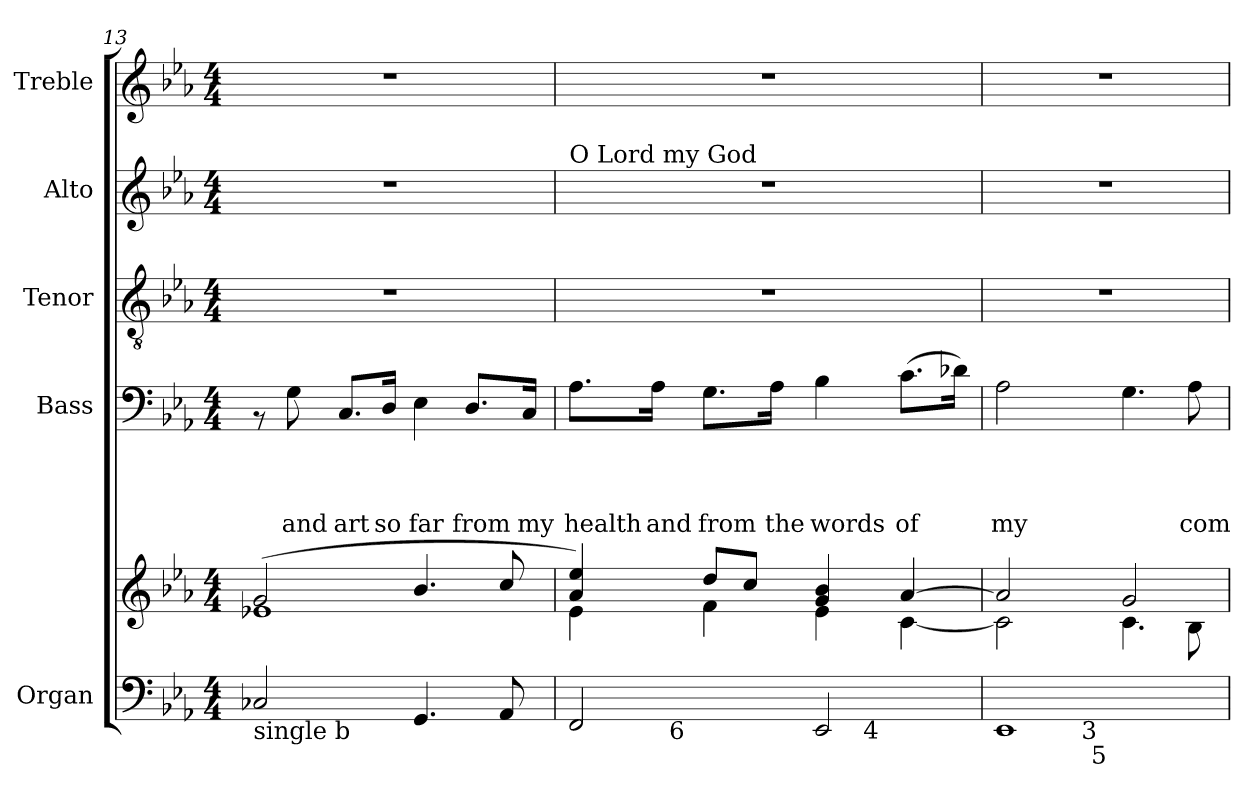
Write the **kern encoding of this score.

**kern	**kern	**kern	**text	**text	**text	**text	**kern	**kern	**kern
*part5	*part5	*part4	*part4	*part4	*part4	*part4	*part3	*part2	*part1
*staff6	*staff5	*staff4	*staff4	*staff4	*staff4	*staff4	*staff3	*staff2	*staff1
*I"Organ	*	*I"Bass	*	*	*	*	*I"Tenor	*I"Alto	*I"Treble
*	*	*I'B	*	*	*	*	*I'T	*I'A	*I'Tr
*clefF4	*clefG2	*clefF4	*	*	*	*	*clefGv2	*clefG2	*clefG2
*k[b-e-a-]	*k[b-e-a-]	*k[b-e-a-]	*	*	*	*	*k[b-e-a-]	*k[b-e-a-]	*k[b-e-a-]
*E-:	*E-:	*E-:	*	*	*	*	*E-:	*E-:	*E-:
*M4/4	*M4/4	*M4/4	*	*	*	*	*M4/4	*M4/4	*M4/4
=13	=13	=13	=13	=13	=13	=13	=13	=13	=13
*	*^	*	*	*	*	*	*	*	*
!LO:TX:b:t=single b	!	!	!	!	!	!	!	!	!	!
2C-/	2g/	(<1e-X	8rAA	.	.	.	.	1r	1r	1r
!	!	!	!	!	!	!	!LO:LY:b	!	!	!
.	.	.	8G\	.	.	.	and	.	.	.
!	!	!	!	!	!	!	!LO:LY:b	!	!	!
.	.	.	8.C/L	.	.	.	art	.	.	.
!	!	!	!	!	!	!	!LO:LY:b	!	!	!
.	.	.	16D/Jk	.	.	.	so	.	.	.
!	!	!	!	!	!	!	!LO:LY:b	!	!	!
4.GG/	4.b-/	.	4E-\	.	.	.	far	.	.	.
!	!	!	!	!	!	!	!LO:LY:b	!	!	!
.	.	.	8.D/L	.	.	.	from	.	.	.
8AA-/	8cc/	.	.	.	.	.	.	.	.	.
!	!	!	!	!	!	!	!LO:LY:b	!	!	!
.	.	.	16C/Jk	.	.	.	my	.	.	.
=14	=14	=14	=14	=14	=14	=14	=14	=14	=14	=14
!	!	!	!	!	!	!	!	!	!LO:TX:a:t=O Lord my God	!
!	!	!	!	!	!	!	!LO:LY:b	!	!	!
*^	*	*	*	*	*	*	*	*	*	*
*	*^	*	*	*	*	*	*	*	*	*	*
2FF/	8ryy	2ryy	4e-\	4a-/ 4ee-/)	8.A-\L	.	.	.	health	1r	1r	1r
.	16ryy	.	.	.	.	.	.	.	.	.	.	.
!	!	!	!	!	!	!	!	!	!LO:LY:b	!	!	!
.	64ryy	.	.	.	16A-\Jk	.	.	.	and	.	.	.
!	!LO:TX:b:t=6	!	!	!	!	!	!	!	!	!	!	!
.	2ryy	.	.	.	.	.	.	.	.	.	.	.
!	!	!	!	!	!	!	!	!	!LO:LY:b	!	!	!
.	.	.	8dd/L	4f\	8.G\L	.	.	.	from	.	.	.
.	.	.	8cc/J	.	.	.	.	.	.	.	.	.
!	!	!	!	!	!	!	!	!	!LO:LY:b	!	!	!
.	.	.	.	.	16A-\Jk	.	.	.	the	.	.	.
!	!	!	!	!	!	!	!	!	!LO:LY:b	!	!	!
2EE-</	.	8ryy	4g/ 4b-/	4e-\	4B-\	.	.	.	words	.	.	.
.	.	32ryy	.	.	.	.	.	.	.	.	.	.
!	!	!LO:TX:b:t=4	!	!	!	!	!	!	!	!	!	!
.	.	4ryy	.	.	.	.	.	.	.	.	.	.
.	4ryy	.	.	.	.	.	.	.	.	.	.	.
!	!	!	!	!	!	!	!	!	!LO:LY:b	!	!	!
.	.	.	[>4a-/	[<4c\	(>8.c\L	.	.	.	of	.	.	.
.	.	16.ryy	.	.	.	.	.	.	.	.	.	.
.	.	.	.	.	16d-X\Jk)	.	.	.	.	.	.	.
.	32.ryy	.	.	.	.	.	.	.	.	.	.	.
=15	=15	=15	=15	=15	=15	=15	=15	=15	=15	=15	=15	=15
!	!	!	!	!	!	!	!	!	!LO:LY:b	!	!	!
1EE-	4.ryy	4ryy	2a-/]	2c\]	2A-\	.	.	.	my	1r	1r	1r
.	.	8ryy	.	.	.	.	.	.	.	.	.	.
!	!LO:TX:b:t=3	!	!	!	!	!	!	!	!	!	!	!
.	2ryy	64ryy	.	.	.	.	.	.	.	.	.	.
!	!	!LO:TX:b:t=5	!	!	!	!	!	!	!	!	!	!
.	.	2ryy	.	.	.	.	.	.	.	.	.	.
.	.	.	2g/	4.c\	4.G\	.	.	.	.	.	.	.
!	!	!	!	!	!	!	!	!	!LO:LY:b	!	!	!
.	8ryy	.	.	8B-\	8A-\	.	.	.	com-	.	.	.
.	.	16..ryy	.	.	.	.	.	.	.	.	.	.
*v	*v	*v	*	*	*	*	*	*	*	*	*	*
*	*v	*v	*	*	*	*	*	*	*	*
=	=	=	=	=	=	=	=	=	=
*-	*-	*-	*-	*-	*-	*-	*-	*-	*-
